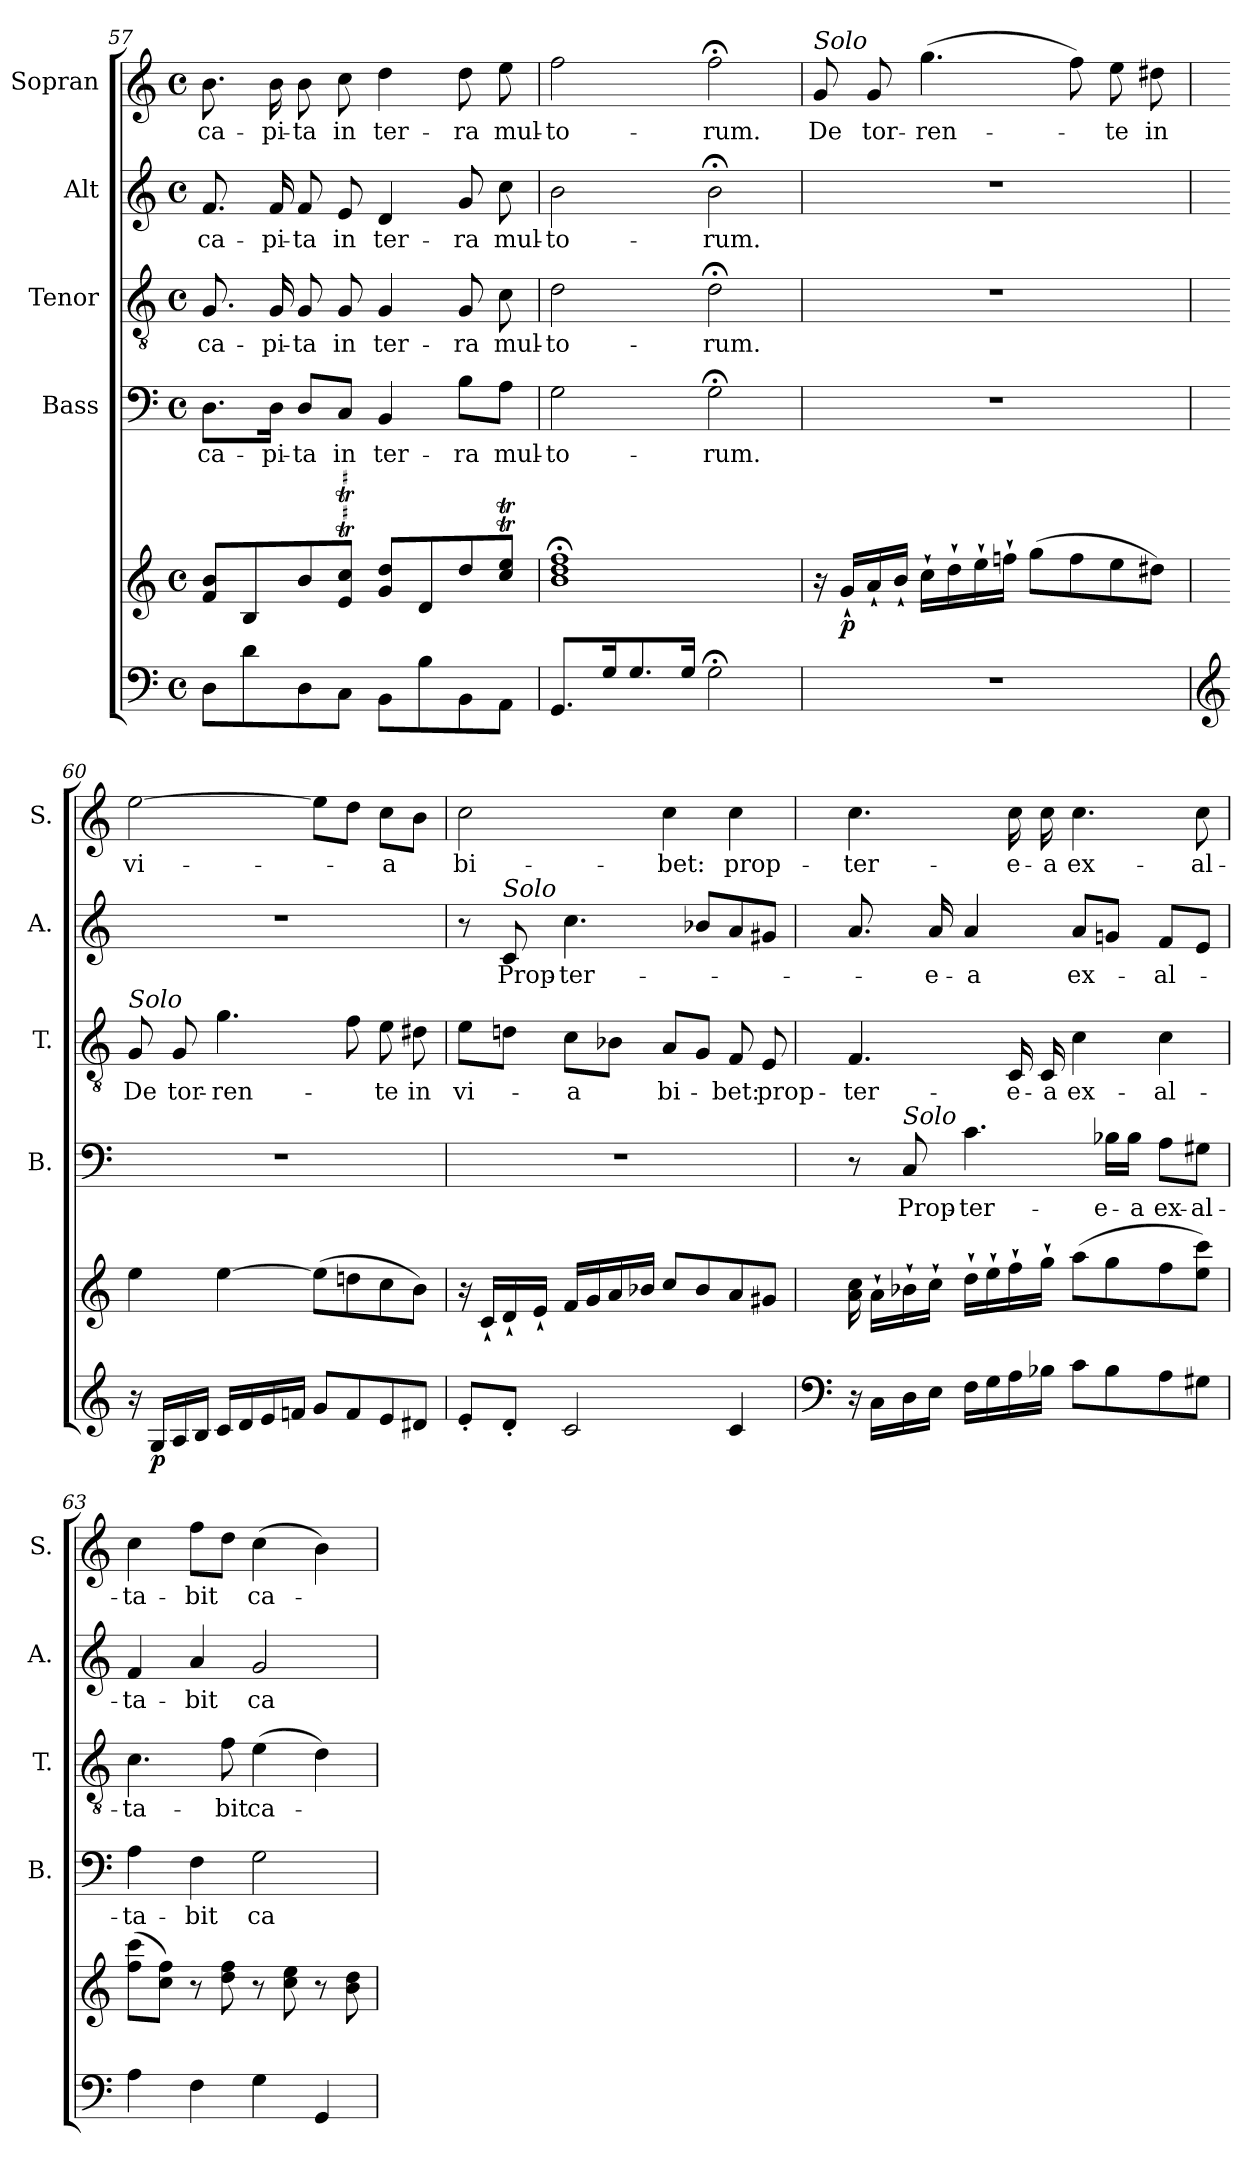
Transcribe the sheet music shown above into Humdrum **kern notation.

**kern	**kern	**dynam	**kern	**text	**kern	**text	**kern	**text	**kern	**text
*part5	*part5	*part5	*part4	*part4	*part3	*part3	*part2	*part2	*part1	*part1
*staff6	*staff5	*staff5/6	*staff4	*staff4	*staff3	*staff3	*staff2	*staff2	*staff1	*staff1
*	*	*	*I"Bass	*	*I"Tenor	*	*I"Alt	*	*I"Sopran	*
*	*	*	*I'B.	*	*I'T.	*	*I'A.	*	*I'S.	*
*clefF4	*clefG2	*	*clefF4	*	*clefGv2	*	*clefG2	*	*clefG2	*
*k[]	*k[]	*	*k[]	*	*k[]	*	*k[]	*	*k[]	*
*C:	*C:	*	*C:	*	*C:	*	*C:	*	*C:	*
*M4/4	*M4/4	*	*M4/4	*	*M4/4	*	*M4/4	*	*M4/4	*
*met(c)	*met(c)	*	*met(c)	*	*met(c)	*	*met(c)	*	*met(c)	*
=57	=57	=57	=57	=57	=57	=57	=57	=57	=57	=57
!	!	!	!	!LO:LY:b	!	!LO:LY:b	!	!LO:LY:b	!	!LO:LY:b
8D\L	8f/ 8b/L	.	8.D\L	ca-	8.G/	ca-	8.f/	ca-	8.b\	ca-
8d\	8B/	.	.	.	.	.	.	.	.	.
!	!	!	!	!LO:LY:b	!	!LO:LY:b	!	!LO:LY:b	!	!LO:LY:b
.	.	.	16D\Jk	-pi-	16G/	-pi-	16f/	-pi-	16b\	-pi-
!	!	!	!	!LO:LY:b	!	!LO:LY:b	!	!LO:LY:b	!	!LO:LY:b
8D\	8b/	.	8D/L	-ta	8G/	-ta	8f/	-ta	8b\	-ta
!	!	!	!	!LO:LY:b	!	!LO:LY:b	!	!LO:LY:b	!	!LO:LY:b
8C\J	8e/T 8cc/TJ	.	8C/J	in	8G/	in	8e/	in	8cc\	in
!	!	!	!	!LO:LY:b	!	!LO:LY:b	!	!LO:LY:b	!	!LO:LY:b
8BB\L	8g/ 8dd/L	.	4BB/	ter-	4G/	ter-	4d/	ter-	4dd\	ter-
8B\	8d/	.	.	.	.	.	.	.	.	.
!	!	!	!	!LO:LY:b	!	!LO:LY:b	!	!LO:LY:b	!	!LO:LY:b
8BB\	8dd/	.	8B\L	-ra	8G/	-ra	8g/	-ra	8dd\	-ra
!	!	!	!	!LO:LY:b	!	!LO:LY:b	!	!LO:LY:b	!	!LO:LY:b
8AA\J	8cc/T 8ee/TJ	.	8A\J	mul-	8c\	mul-	8cc\	mul-	8ee\	mul-
!!LO:PB:g=z
=58	=58	=58	=58	=58	=58	=58	=58	=58	=58	=58
!	!	!	!	!LO:LY:b	!	!LO:LY:b	!	!LO:LY:b	!	!LO:LY:b
8.GG/L	1b;< 1dd;< 1ff;<	.	2G\	-to-	2d\	-to-	2b\	-to-	2ff\	-to-
16G/k	.	.	.	.	.	.	.	.	.	.
8.G/	.	.	.	.	.	.	.	.	.	.
16G/Jk	.	.	.	.	.	.	.	.	.	.
!	!	!	!	!LO:LY:b	!	!LO:LY:b	!	!LO:LY:b	!	!LO:LY:b
2G;<\	.	.	2G;<\	-rum.	2d;<\	-rum.	2b;<\	-rum.	2ff;<\	-rum.
=59	=59	=59	=59	=59	=59	=59	=59	=59	=59	=59
!	!	!	!	!	!	!	!	!	!LO:TX:a:i:t=Solo	!
!	!	!	!	!	!	!	!	!	!	!LO:LY:b
1r	16r	.	1r	.	1r	.	1r	.	8g/	De
!	!	!LO:DY:b	!	!	!	!	!	!	!	!
.	16g`</LL	p	.	.	.	.	.	.	.	.
!	!	!	!	!	!	!	!	!	!	!LO:LY:b
.	16a`</	.	.	.	.	.	.	.	8g/	tor-
.	16b`</JJ	.	.	.	.	.	.	.	.	.
!	!	!	!	!	!	!	!	!	!	!LO:LY:b
.	16cc`>\LL	.	.	.	.	.	.	.	(>4.gg\	-ren-
.	16dd`>\	.	.	.	.	.	.	.	.	.
.	16ee`>\	.	.	.	.	.	.	.	.	.
.	16ffn`>\JJ	.	.	.	.	.	.	.	.	.
.	(>8gg\L	.	.	.	.	.	.	.	.	.
.	8ff\	.	.	.	.	.	.	.	8ff\)	.
!	!	!	!	!	!	!	!	!	!	!LO:LY:b
.	8ee\	.	.	.	.	.	.	.	8ee\	-te
!	!	!	!	!	!	!	!	!	!	!LO:LY:b
.	8dd#X\J)	.	.	.	.	.	.	.	8dd#X\	in
=60	=60	=60	=60	=60	=60	=60	=60	=60	=60	=60
*clefG2	*	*	*	*	*	*	*	*	*	*
!	!	!	!	!	!LO:TX:a:i:t=Solo	!	!	!	!	!
!	!	!	!	!	!	!LO:LY:b	!	!	!	!LO:LY:b
16r	4ee\	.	1r	.	8G/	De	1r	.	[2ee\	vi-
!	!	!LO:DY:b=2	!	!	!	!	!	!	!	!
16G/LL	.	p	.	.	.	.	.	.	.	.
!	!	!	!	!	!	!LO:LY:b	!	!	!	!
16A/	.	.	.	.	8G/	tor-	.	.	.	.
16B/JJ	.	.	.	.	.	.	.	.	.	.
!	!	!	!	!	!	!LO:LY:b	!	!	!	!
16c/LL	[4ee\	.	.	.	4.g\	-ren-	.	.	.	.
16d/	.	.	.	.	.	.	.	.	.	.
16e/	.	.	.	.	.	.	.	.	.	.
16fn/JJ	.	.	.	.	.	.	.	.	.	.
8g/L	(>8ee\L]	.	.	.	.	.	.	.	8ee\L]	.
8f/	8ddn\	.	.	.	8f\	.	.	.	8dd\J	.
!	!	!	!	!	!	!LO:LY:b	!	!	!	!LO:LY:b
8e/	8cc\	.	.	.	8e\	-te	.	.	8cc\L	-a
!	!	!	!	!	!	!LO:LY:b	!	!	!	!
8d#X/J	8b\J)	.	.	.	8d#X\	in	.	.	8b\J	.
!!LO:LB:g=z
=61	=61	=61	=61	=61	=61	=61	=61	=61	=61	=61
!	!	!	!	!	!	!LO:LY:b	!	!	!	!LO:LY:b
8e'</L	16r	.	1r	.	8e\L	vi-	8r	.	2cc\	bi-
.	16c`</LL	.	.	.	.	.	.	.	.	.
!	!	!	!	!	!	!	!LO:TX:a:i:t=Solo	!	!	!
!	!	!	!	!	!	!	!	!LO:LY:b	!	!
8d'</J	16d`</	.	.	.	8dn\J	.	8c/	Prop-	.	.
.	16e`</JJ	.	.	.	.	.	.	.	.	.
!	!	!	!	!	!	!LO:LY:b	!	!LO:LY:b	!	!
2c/	16f/LL	.	.	.	8c\L	-a	4.cc\	-ter-	.	.
.	16g/	.	.	.	.	.	.	.	.	.
.	16a/	.	.	.	8B-X\J	.	.	.	.	.
.	16b-X/JJ	.	.	.	.	.	.	.	.	.
!	!	!	!	!	!	!LO:LY:b	!	!	!	!LO:LY:b
.	8cc/L	.	.	.	8A/L	bi-	.	.	4cc\	-bet:
.	8b-/	.	.	.	8G/J	.	8b-X/L	.	.	.
!	!	!	!	!	!	!LO:LY:b	!	!	!	!LO:LY:b
4c/	8a/	.	.	.	8F/	-bet:	8a/	.	4cc\	prop-
!	!	!	!	!	!	!LO:LY:b	!	!	!	!
.	8g#X/J	.	.	.	8E/	prop-	8g#X/J	.	.	.
=62	=62	=62	=62	=62	=62	=62	=62	=62	=62	=62
*clefF4	*	*	*	*	*	*	*	*	*	*
!	!	!	!	!	!	!LO:LY:b	!	!	!	!LO:LY:b
16r	16a\ 16cc\	.	8r	.	4.F/	-ter-	8.a/	.	4.cc\	-ter-
16C\LL	16a`>\LL	.	.	.	.	.	.	.	.	.
!	!	!	!LO:TX:a:i:t=Solo	!	!	!	!	!	!	!
!	!	!	!	!LO:LY:b	!	!	!	!	!	!
16D\	16b-X`>\	.	8C/	Prop-	.	.	.	.	.	.
!	!	!	!	!	!	!	!	!LO:LY:b	!	!
16E\JJ	16cc`>\JJ	.	.	.	.	.	16a/	-e-	.	.
!	!	!	!	!LO:LY:b	!	!	!	!LO:LY:b	!	!
16F\LL	16dd`>\LL	.	4.c\	-ter-	.	.	4a/	-a	.	.
16G\	16ee`>\	.	.	.	.	.	.	.	.	.
!	!	!	!	!	!	!LO:LY:b	!	!	!	!LO:LY:b
16A\	16ff`>\	.	.	.	16C/	-e-	.	.	16cc\	-e-
!	!	!	!	!	!	!LO:LY:b	!	!	!	!LO:LY:b
16B-X\JJ	16gg`>\JJ	.	.	.	16C/	-a	.	.	16cc\	-a
!	!	!	!	!	!	!LO:LY:b	!	!LO:LY:b	!	!LO:LY:b
8c\L	(>8aa\L	.	.	.	4c\	ex-	8a/L	ex-	4.cc\	ex-
!	!	!	!	!LO:LY:b	!	!	!	!	!	!
8B-\	8gg\	.	16B-X\LL	-e-	.	.	8gn/J	.	.	.
!	!	!	!	!LO:LY:b	!	!	!	!	!	!
.	.	.	16B-\JJ	-a	.	.	.	.	.	.
!	!	!	!	!LO:LY:b	!	!LO:LY:b	!	!LO:LY:b	!	!
8A\	8ff\	.	8A\L	ex-	4c\	-al-	8f/L	-al-	.	.
!	!	!	!	!LO:LY:b	!	!	!	!	!	!LO:LY:b
8G#X\J	8ee\ 8ccc\J)	.	8G#X\J	-al-	.	.	8e/J	.	8cc\	-al-
=63	=63	=63	=63	=63	=63	=63	=63	=63	=63	=63
!	!	!	!	!LO:LY:b	!	!LO:LY:b	!	!LO:LY:b	!	!LO:LY:b
4A\	(>8ff\ 8ccc\L	.	4A\	-ta-	4.c\	-ta-	4f/	-ta-	4cc\	-ta-
.	8cc\ 8ff\J)	.	.	.	.	.	.	.	.	.
!	!	!	!	!LO:LY:b	!	!	!	!LO:LY:b	!	!LO:LY:b
4F\	8r	.	4F\	-bit	.	.	4a/	-bit	8ff\L	-bit
!	!	!	!	!	!	!LO:LY:b	!	!	!	!
.	8dd\ 8ff\	.	.	.	8f\	-bit	.	.	8dd\J	.
!	!	!	!	!LO:LY:b	!	!LO:LY:b	!	!LO:LY:b	!	!LO:LY:b
4G\	8r	.	2G\	ca-	(>4e\	ca-	2g/	ca-	(>4cc\	ca-
.	8cc\ 8ee\	.	.	.	.	.	.	.	.	.
4GG/	8r	.	.	.	4d\)	.	.	.	4b\)	.
.	8b\ 8dd\	.	.	.	.	.	.	.	.	.
=	=	=	=	=	=	=	=	=	=	=
*-	*-	*-	*-	*-	*-	*-	*-	*-	*-	*-
